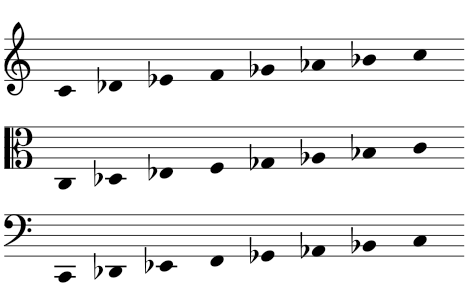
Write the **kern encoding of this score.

**kern	**kern	**kern
*part1	*part1	*part1
*staff3	*staff2	*staff1
*I"Piano	*	*
*I'Pno.	*	*
!!LO:PB:g=z
*clefF4	*clefC3	*clefG2
*k[]	*k[]	*k[]
*M4/2	*M4/2	*M4/2
=8	=8	=8
4CC	4C	4c
4DD-X	4D-X	4d-X
4EE-X	4E-X	4e-X
4FF	4F	4f
4GG-X	4G-X	4g-X
4AA-X	4A-X	4a-X
4BB-X	4B-X	4b-X
4C	4c	4cc
=-	=-	=-
*-	*-	*-
